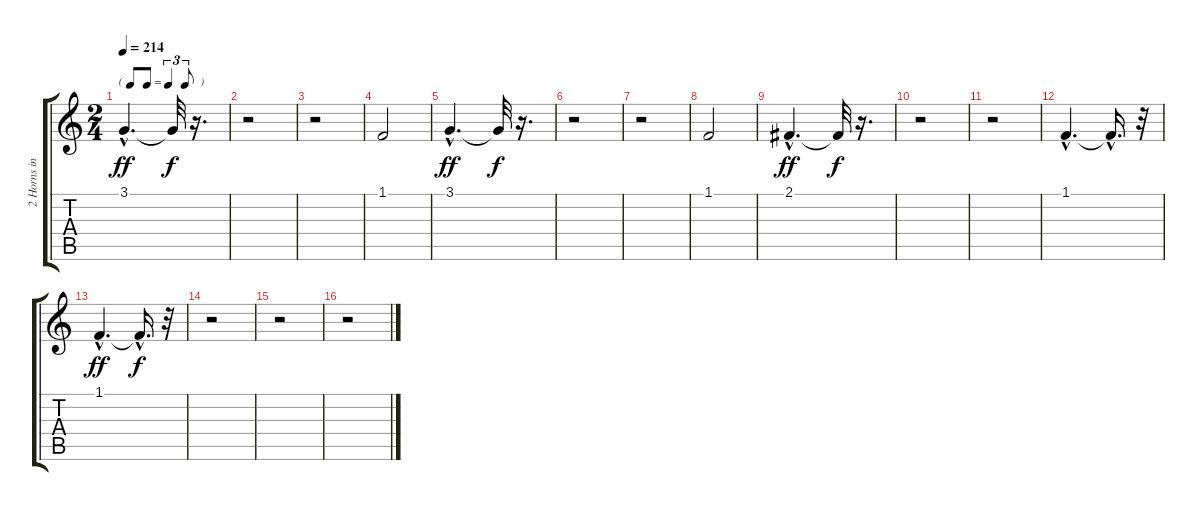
\track ("2 Horns in Eb" "2 Horns in") {instrument frenchhorn}
\staff {score tabs}
\tuning (E4 B3 G3 D3 A2 E2) {hide}
\ts (2 4)
\tf triplet8th
\tempo 214
\clef g2
\ks c
3.1{hac}.4{d dy ff} 3.1{t}.32{dy f} r.16{d} |
r.2 |
r.2 |
1.1.2 |
3.1{hac}.4{d dy ff} 3.1{t}.32{dy f} r.16{d} |
r.2 |
r.2 |
1.1.2 |
2.1{hac}.4{d dy ff} 2.1{t}.32{dy f} r.16{d} |
r.2 |
r.2 |
1.1{hac}.4{d} 1.1{hac t}.16{d} r.32 |
1.1{hac}.4{d dy ff} 1.1{hac t}.16{d dy f} r.32 |
r.2 |
r.2 |
r.2
